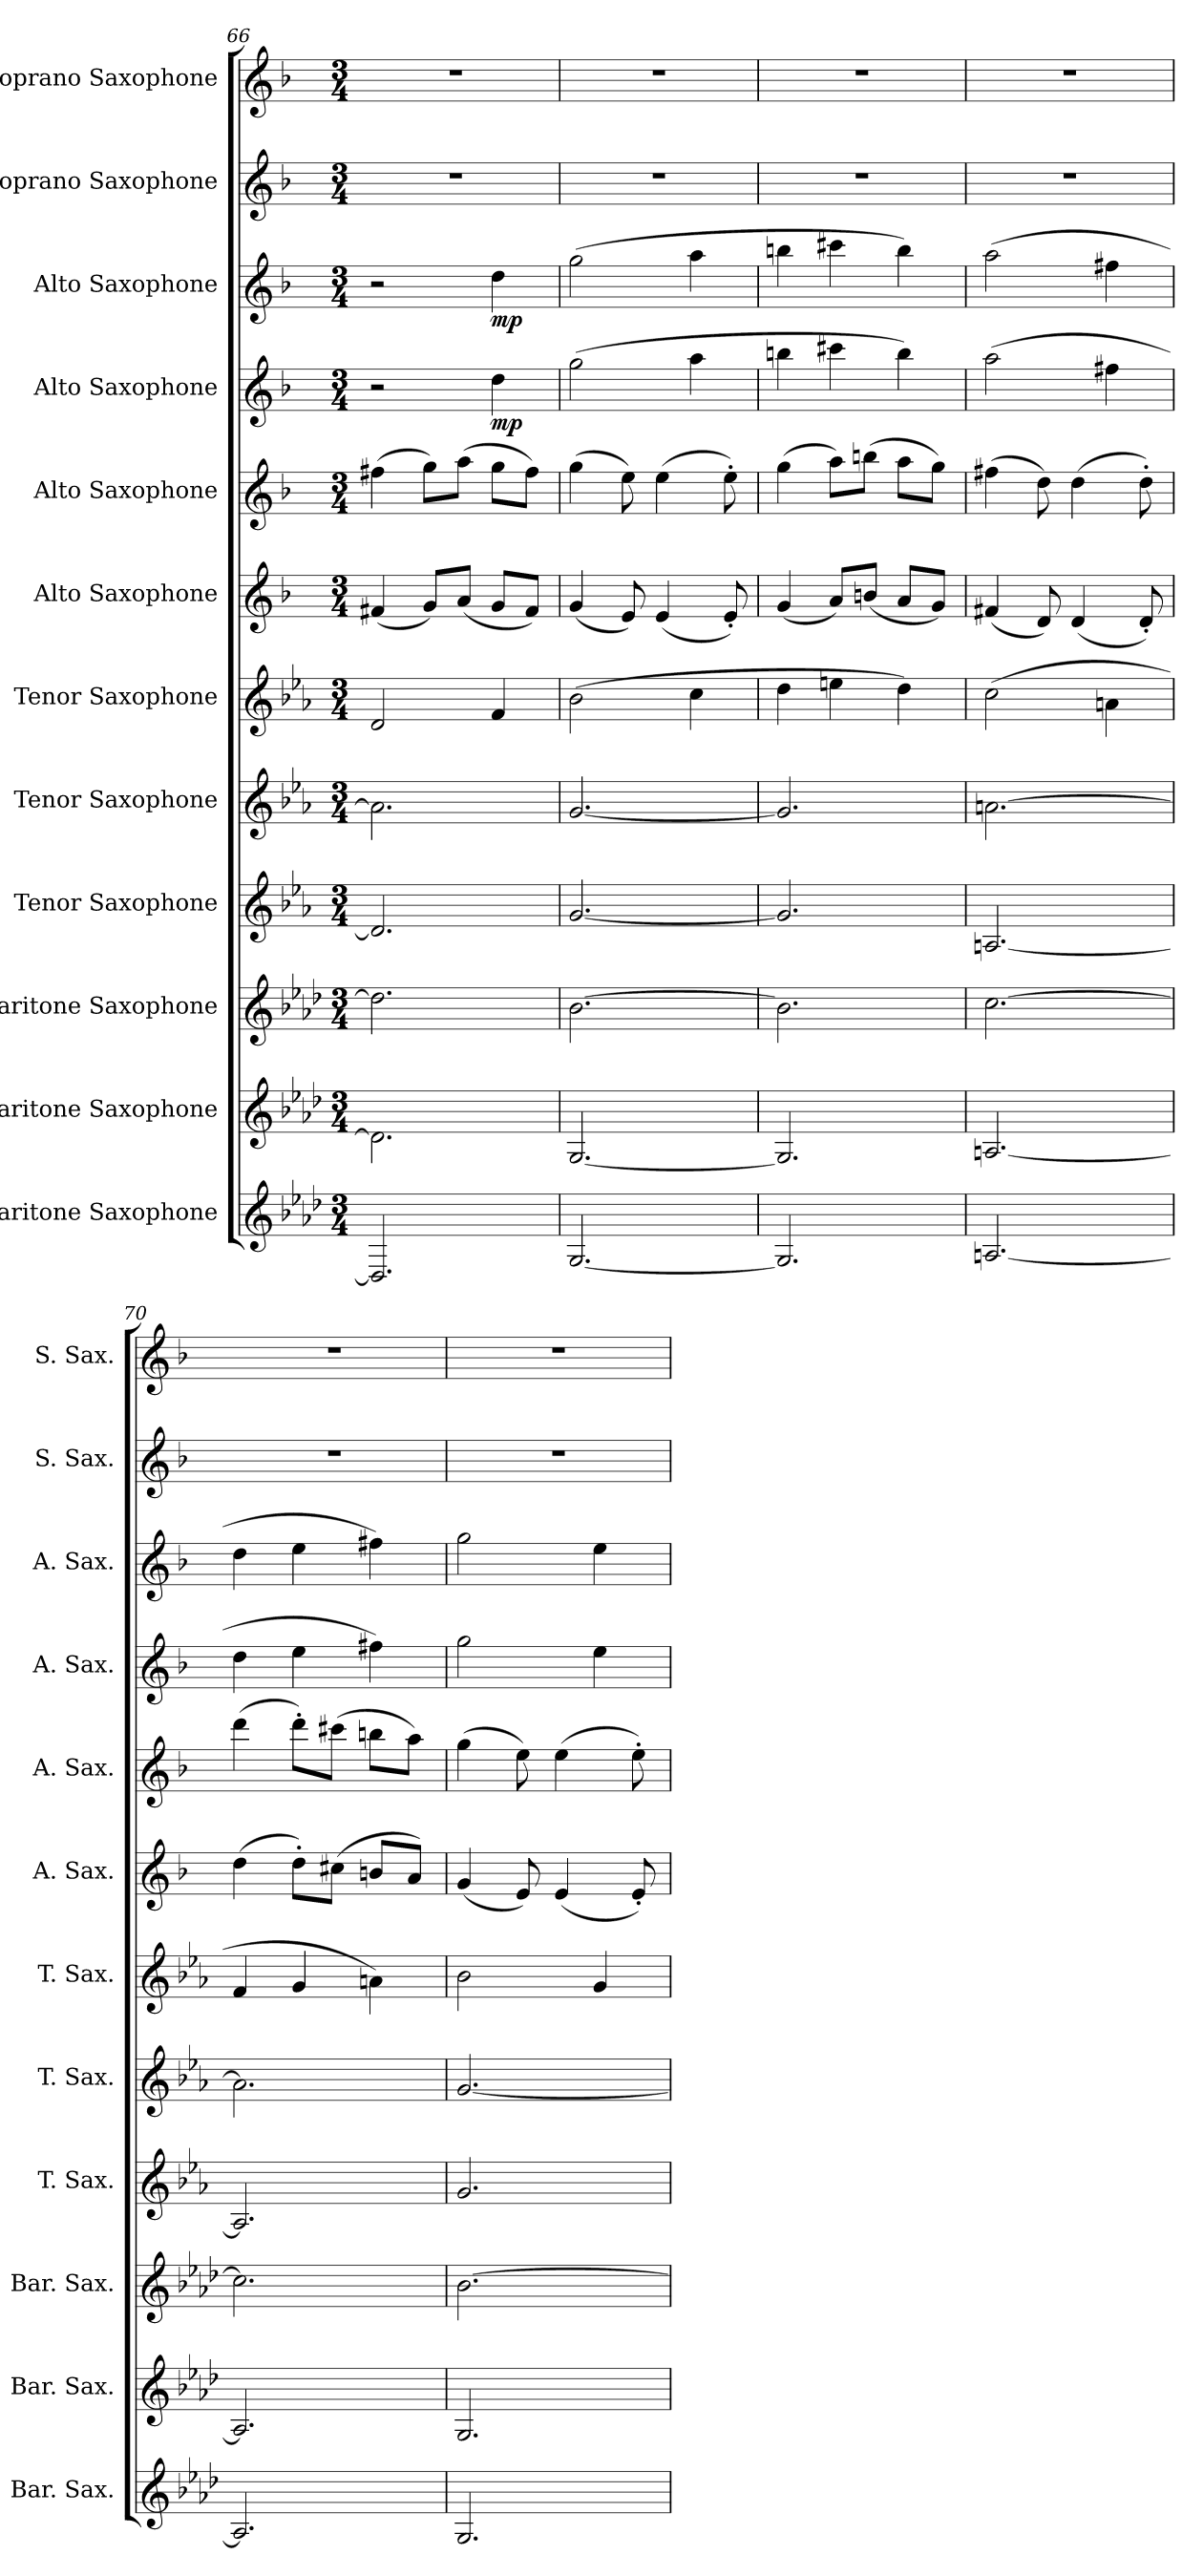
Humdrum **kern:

**kern	**kern	**kern	**kern	**kern	**kern	**kern	**kern	**kern	**dynam	**kern	**dynam	**kern	**kern
*part12	*part11	*part10	*part9	*part8	*part7	*part6	*part5	*part4	*part4	*part3	*part3	*part2	*part1
*staff12	*staff11	*staff10	*staff9	*staff8	*staff7	*staff6	*staff5	*staff4	*staff4	*staff3	*staff3	*staff2	*staff1
*I"Baritone Saxophone	*I"Baritone Saxophone	*I"Baritone Saxophone	*I"Tenor Saxophone	*I"Tenor Saxophone	*I"Tenor Saxophone	*I"Alto Saxophone	*I"Alto Saxophone	*I"Alto Saxophone	*	*I"Alto Saxophone	*	*I"Soprano Saxophone	*I"Soprano Saxophone
*I'Bar. Sax.	*I'Bar. Sax.	*I'Bar. Sax.	*I'T. Sax.	*I'T. Sax.	*I'T. Sax.	*I'A. Sax.	*I'A. Sax.	*I'A. Sax.	*	*I'A. Sax.	*	*I'S. Sax.	*I'S. Sax.
*clefG2	*clefG2	*clefG2	*clefG2	*clefG2	*clefG2	*clefG2	*clefG2	*clefG2	*	*clefG2	*	*clefG2	*clefG2
*ITrd12c21	*ITrd12c21	*ITrd12c21	*ITrd8c14	*ITrd8c14	*ITrd8c14	*ITrd5c9	*ITrd5c9	*ITrd5c9	*	*ITrd5c9	*	*ITrd1c2	*ITrd1c2
*k[b-e-a-d-]	*k[b-e-a-d-]	*k[b-e-a-d-]	*k[b-e-a-]	*k[b-e-a-]	*k[b-e-a-]	*k[b-e-a-d-]	*k[b-e-a-d-]	*k[b-e-a-d-]	*	*k[b-e-a-d-]	*	*k[b-e-a-]	*k[b-e-a-]
*M3/4	*M3/4	*M3/4	*M3/4	*M3/4	*M3/4	*M3/4	*M3/4	*M3/4	*	*M3/4	*	*M3/4	*M3/4
=66	=66	=66	=66	=66	=66	=66	=66	=66	=66	=66	=66	=66	=66
2.DD/]	2.D\]	2.dn\]	2.D/]	2.A\]	2D/	(4An/	(4an\	2r	.	2r	.	2.r	2.r
.	.	.	.	.	.	8B-/L)	8b-\L)	.	.	.	.	.	.
.	.	.	.	.	.	(8c/J	(8cc\J	.	.	.	.	.	.
!	!	!	!	!	!	!	!	!	!LO:DY:b	!	!LO:DY:b	!	!
.	.	.	.	.	4F/	8B-/L	8b-\L	4f\	mp	4f\	mp	.	.
.	.	.	.	.	.	8A/J)	8a\J)	.	.	.	.	.	.
=67	=67	=67	=67	=67	=67	=67	=67	=67	=67	=67	=67	=67	=67
[2.GG/	[2.GG/	[2.B-\	[2.G/	[2.G/	(2B-\	(4B-/	(4b-\	(2b-\	.	(2b-\	.	2.r	2.r
.	.	.	.	.	.	8G/)	8g\)	.	.	.	.	.	.
.	.	.	.	.	.	(4G/	(4g\	.	.	.	.	.	.
.	.	.	.	.	4c\	.	.	4cc\	.	4cc\	.	.	.
.	.	.	.	.	.	8G'/)	8g'\)	.	.	.	.	.	.
=68	=68	=68	=68	=68	=68	=68	=68	=68	=68	=68	=68	=68	=68
2.GG/]	2.GG/]	2.B-\]	2.G/]	2.G/]	4d\	(4B-/	(4b-\	4ddn\	.	4ddn\	.	2.r	2.r
.	.	.	.	.	4en\	8c/L)	8cc\L)	4een\	.	4een\	.	.	.
.	.	.	.	.	.	(8dn/J	(8ddn\J	.	.	.	.	.	.
.	.	.	.	.	4d\)	8c/L	8cc\L	4dd\)	.	4dd\)	.	.	.
.	.	.	.	.	.	8B-/J)	8b-\J)	.	.	.	.	.	.
!!LO:PB:g=z
=69	=69	=69	=69	=69	=69	=69	=69	=69	=69	=69	=69	=69	=69
[2.AAn/	[2.AAn/	[2.c\	[2.AAn/	[2.An\	(2c\	(4An/	(4an\	(2cc\	.	(2cc\	.	2.r	2.r
.	.	.	.	.	.	8F/)	8f\)	.	.	.	.	.	.
.	.	.	.	.	.	(4F/	(4f\	.	.	.	.	.	.
.	.	.	.	.	4An\	.	.	4an\	.	4an\	.	.	.
.	.	.	.	.	.	8F'/)	8f'\)	.	.	.	.	.	.
=70	=70	=70	=70	=70	=70	=70	=70	=70	=70	=70	=70	=70	=70
2.AA/]	2.AA/]	2.c\]	2.AA/]	2.A\]	4F/	(4f\	(4ff\	4f\	.	4f\	.	2.r	2.r
.	.	.	.	.	4G/	8f'\L)	8ff'\L)	4g\	.	4g\	.	.	.
.	.	.	.	.	.	(8en\J	(8een\J	.	.	.	.	.	.
.	.	.	.	.	4An\)	8dn/L	8ddn\L	4an\)	.	4an\)	.	.	.
.	.	.	.	.	.	8c/J)	8cc\J)	.	.	.	.	.	.
=71	=71	=71	=71	=71	=71	=71	=71	=71	=71	=71	=71	=71	=71
2.GG/	2.GG/	[2.B-\	2.G/	[2.G/	2B-\	(4B-/	(4b-\	2b-\	.	2b-\	.	2.r	2.r
.	.	.	.	.	.	8G/)	8g\)	.	.	.	.	.	.
.	.	.	.	.	.	(4G/	(4g\	.	.	.	.	.	.
.	.	.	.	.	4G/	.	.	4g\	.	4g\	.	.	.
.	.	.	.	.	.	8G'/)	8g'\)	.	.	.	.	.	.
=	=	=	=	=	=	=	=	=	=	=	=	=	=
*-	*-	*-	*-	*-	*-	*-	*-	*-	*-	*-	*-	*-	*-
